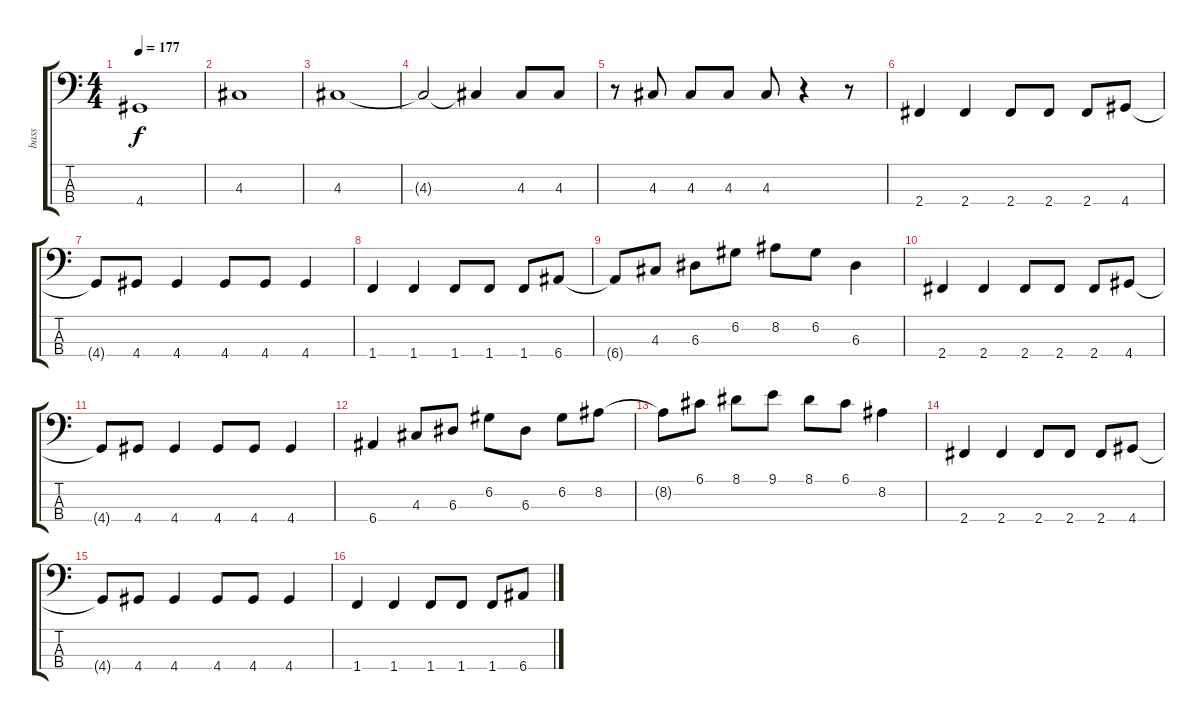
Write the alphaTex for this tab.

\track ("bass" "bass") {instrument electricbasspick}
\staff {score tabs}
\tuning (G2 D2 A1 E1) {hide}
\ts (4 4)
\tempo 177
\clef f4
\ks c
4.4.1{dy f} |
4.3.1 |
4.3.1 |
4.3{t}.2 4.3{t}.4 4.3.8 4.3.8 |
r.8 4.3.8 4.3.8 4.3.8 4.3.8 r.4 r.8 |
\section ("" "")
2.4.4 2.4.4 2.4.8 2.4.8 2.4.8 4.4.8 |
4.4{t}.8 4.4.8 4.4.4 4.4.8 4.4.8 4.4.4 |
1.4.4 1.4.4 1.4.8 1.4.8 1.4.8 6.4.8 |
6.4{t}.8 4.3.8 6.3.8 6.2.8 8.2.8 6.2.8 6.3.4 |
2.4.4 2.4.4 2.4.8 2.4.8 2.4.8 4.4.8 |
4.4{t}.8 4.4.8 4.4.4 4.4.8 4.4.8 4.4.4 |
6.4.4 4.3.8 6.3.8 6.2.8 6.3.8 6.2.8 8.2.8 |
8.2{t}.8 6.1.8 8.1.8 9.1.8 8.1.8 6.1.8 8.2.4 |
2.4.4 2.4.4 2.4.8 2.4.8 2.4.8 4.4.8 |
4.4{t}.8 4.4.8 4.4.4 4.4.8 4.4.8 4.4.4 |
1.4.4 1.4.4 1.4.8 1.4.8 1.4.8 6.4.8
